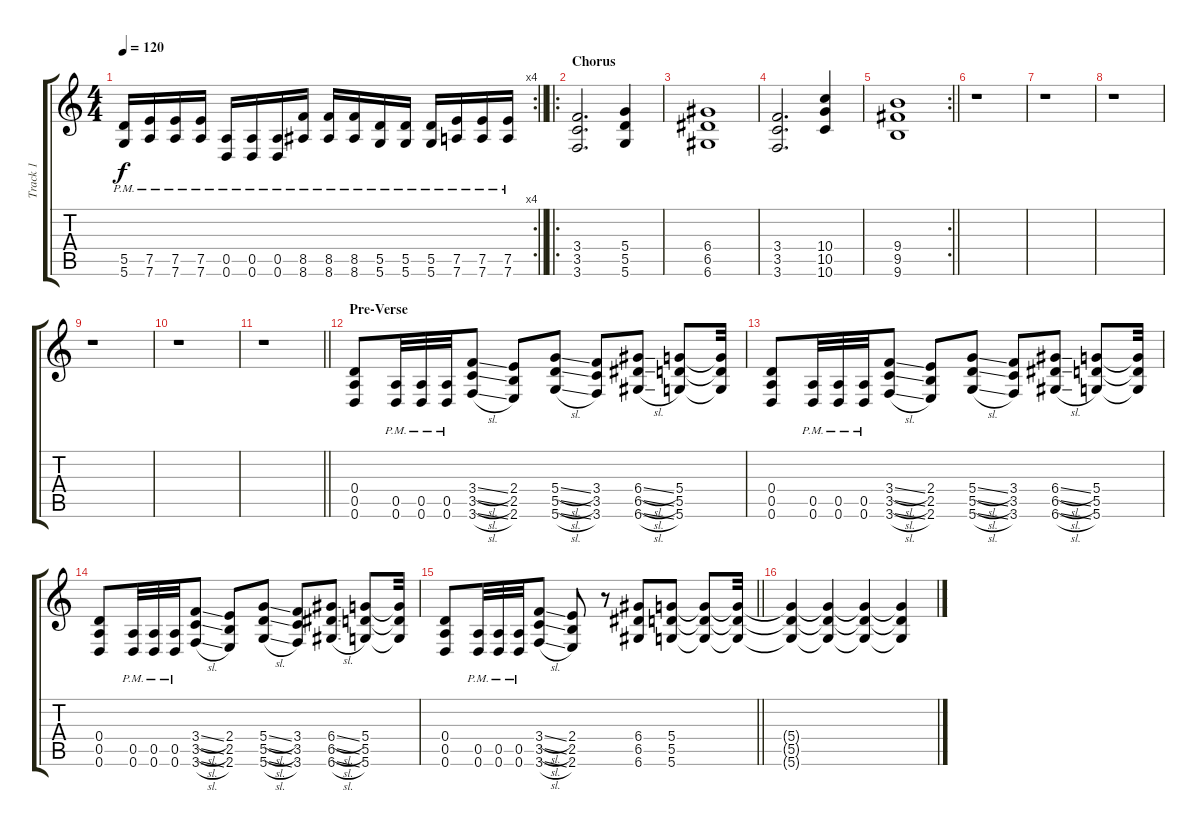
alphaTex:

\track ("Track 1" "Track 1") {instrument distortionguitar}
\staff {score tabs}
\tuning (E4 B3 G3 D3 A2 D2) {hide}
\rc 4
\ts (4 4)
\tempo 120
\clef g2
\barLineRight lightlight
\ks c
(5.5{pm} 5.6{pm}).16{dy f} (7.5{pm} 7.6{pm}).16 (7.5{pm} 7.6{pm}).16 (7.5{pm} 7.6{pm}).16 (0.5{pm} 0.6{pm}).16 (0.5{pm} 0.6{pm}).16 (0.5{pm} 0.6{pm}).16 (8.5{pm} 8.6{pm}).16 (8.5{pm} 8.6{pm}).16 (8.5{pm} 8.6{pm}).16 (5.5{pm} 5.6{pm}).16 (5.5{pm} 5.6{pm}).16 (5.5{pm} 5.6{pm}).16 (7.5{pm} 7.6{pm}).16 (7.5{pm} 7.6{pm}).16 (7.5{pm} 7.6{pm}).16 |
\ro
\section ("" "Chorus")
(3.4 3.5 3.6).2{d} (5.4 5.5 5.6).4 |
(6.4 6.5 6.6).1 |
(3.4 3.5 3.6).2{d} (10.4 10.5 10.6).4 |
\rc 2
\barLineRight lightlight
(9.4 9.5 9.6).1 |
r.1 |
r.1 |
r.1 |
r.1 |
r.1 |
\barLineRight lightlight
r.1 |
\section ("" "Pre-Verse")
(0.4 0.5 0.6).8 (0.5{pm} 0.6{pm}).32 (0.5{pm} 0.6{pm}).32 (0.5{pm} 0.6{pm}).32 (3.4{sl} 3.5{sl} 3.6{sl}).8 (2.4 2.5 2.6).8 (5.4{sl} 5.5{sl} 5.6{sl}).8 (3.4 3.5 3.6).8 (6.4{sl} 6.5{sl} 6.6{sl}).8 (5.4 5.5 5.6).8 (5.4{t} 5.5{t} 5.6{t}).32 |
(0.4 0.5 0.6).8 (0.5{pm} 0.6{pm}).32 (0.5{pm} 0.6{pm}).32 (0.5{pm} 0.6{pm}).32 (3.4{sl} 3.5{sl} 3.6{sl}).8 (2.4 2.5 2.6).8 (5.4{sl} 5.5{sl} 5.6{sl}).8 (3.4 3.5 3.6).8 (6.4{sl} 6.5{sl} 6.6{sl}).8 (5.4 5.5 5.6).8 (5.4{t} 5.5{t} 5.6{t}).32 |
(0.4 0.5 0.6).8 (0.5{pm} 0.6{pm}).32 (0.5{pm} 0.6{pm}).32 (0.5{pm} 0.6{pm}).32 (3.4{sl} 3.5{sl} 3.6{sl}).8 (2.4 2.5 2.6).8 (5.4{sl} 5.5{sl} 5.6{sl}).8 (3.4 3.5 3.6).8 (6.4{sl} 6.5{sl} 6.6{sl}).8 (5.4 5.5 5.6).8 (5.4{t} 5.5{t} 5.6{t}).32 |
\barLineRight lightlight
(0.4 0.5 0.6).8 (0.5{pm} 0.6{pm}).32 (0.5{pm} 0.6{pm}).32 (0.5{pm} 0.6{pm}).32 (3.4{sl} 3.5{sl} 3.6{sl}).8 (2.4 2.5 2.6).8 r.8 (6.4 6.5 6.6).8 (5.4 5.5 5.6).8 (5.4{t} 5.5{t} 5.6{t}).8 (5.4{t} 5.5{t} 5.6{t}).32 |
(5.4{t} 5.5{t} 5.6{t}).4 (5.4{t} 5.5{t} 5.6{t}).4 (5.4{t} 5.5{t} 5.6{t}).4 (5.4{t} 5.5{t} 5.6{t}).4
